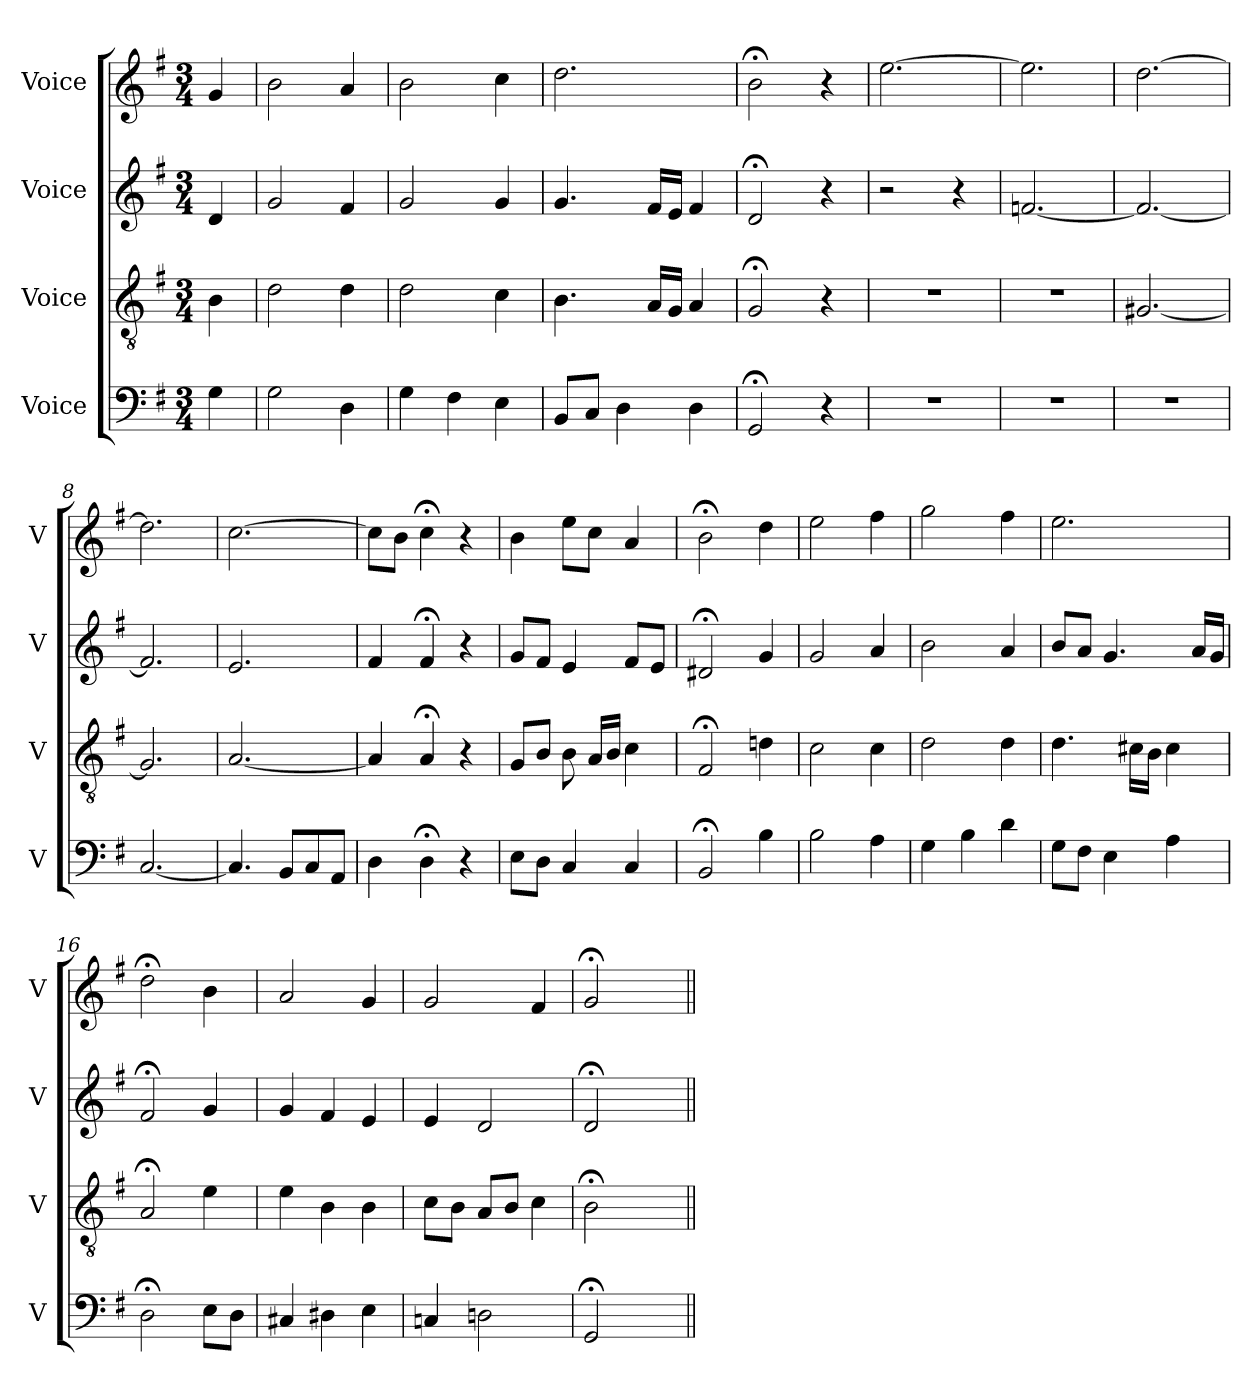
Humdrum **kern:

**kern	**kern	**kern	**kern
*part4	*part3	*part2	*part1
*staff4	*staff3	*staff2	*staff1
*I"Voice	*I"Voice	*I"Voice	*I"Voice
*I'V	*I'V	*I'V	*I'V
*clefF4	*clefGv2	*clefG2	*clefG2
*k[f#]	*k[f#]	*k[f#]	*k[f#]
*M3/4	*M3/4	*M3/4	*M3/4
*MM100	*MM100	*MM100	*MM100
=	=	=	=
4G\	4B\	4d/	4g/
=1	=1	=1	=1
2G\	2d\	2g/	2b\
4D\	4d\	4f#/	4a/
=2	=2	=2	=2
4G\	2d\	2g/	2b\
4F#\	.	.	.
4E\	4c\	4g/	4cc\
=3	=3	=3	=3
8BB/L	4.B\	4.g/	2.dd\
8C/J	.	.	.
4D\	.	.	.
.	16A/LL	16f#/LL	.
.	16G/JJ	16e/JJ	.
4D\	4A/	4f#/	.
=4	=4	=4	=4
2GG;/	2G;/	2d;/	2b;\
4r	4r	4r	4r
=5	=5	=5	=5
2.r	2.r	2r	[2.ee\
.	.	4r	.
=6	=6	=6	=6
2.r	2.r	[2.fn/	2.ee\]
=7	=7	=7	=7
2.r	[2.G#X/	2.f/_	[2.dd\
=8	=8	=8	=8
[2.C/	2.G#/]	2.f/]	2.dd\]
!!LO:LB:g=z
=9	=9	=9	=9
4.C/]	[2.A/	2.e/	[2.cc\
8BB/L	.	.	.
8C/	.	.	.
8AA/J	.	.	.
=10	=10	=10	=10
4D\	4A/]	4f#/	8cc\L]
.	.	.	8b\J
4D;\	4A;/	4f#;/	4cc;\
4r	4r	4r	4r
=11	=11	=11	=11
8E\L	8G/L	8g/L	4b\
8D\J	8B/J	8f#/J	.
4C/	8B\	4e/	8ee\L
.	16A/LL	.	8cc\J
.	16B/JJ	.	.
4C/	4c\	8f#/L	4a/
.	.	8e/J	.
=12	=12	=12	=12
2BB;/	2F#;/	2d#X;/	2b;\
4B\	4dn\	4g/	4dd\
=13	=13	=13	=13
2B\	2c\	2g/	2ee\
4A\	4c\	4a/	4ff#\
=14	=14	=14	=14
4G\	2d\	2b\	2gg\
4B\	.	.	.
4d\	4d\	4a/	4ff#\
!!LO:LB:g=z
=15	=15	=15	=15
8G\L	4.d\	8b/L	2.ee\
8F#\J	.	8a/J	.
4E\	.	4.g/	.
.	16c#X\LL	.	.
.	16B\JJ	.	.
4A\	4c#\	.	.
.	.	16a/LL	.
.	.	16g/JJ	.
=16	=16	=16	=16
2D;\	2A;/	2f#;/	2dd;\
8E\L	4e\	4g/	4b\
8D\J	.	.	.
=17	=17	=17	=17
4C#X/	4e\	4g/	2a/
4D#X\	4B\	4f#/	.
4E\	4B\	4e/	4g/
=18	=18	=18	=18
4Cn/	8c\L	4e/	2g/
.	8B\J	.	.
2Dn\	8A/L	2d/	.
.	8B/J	.	.
.	4c\	.	4f#/
=19	=19	=19	=19
2GG;/	2B;\	2d;/	2g;/
4ryy	4ryy	4ryy	4ryy
=||	=||	=||	=||
*-	*-	*-	*-
